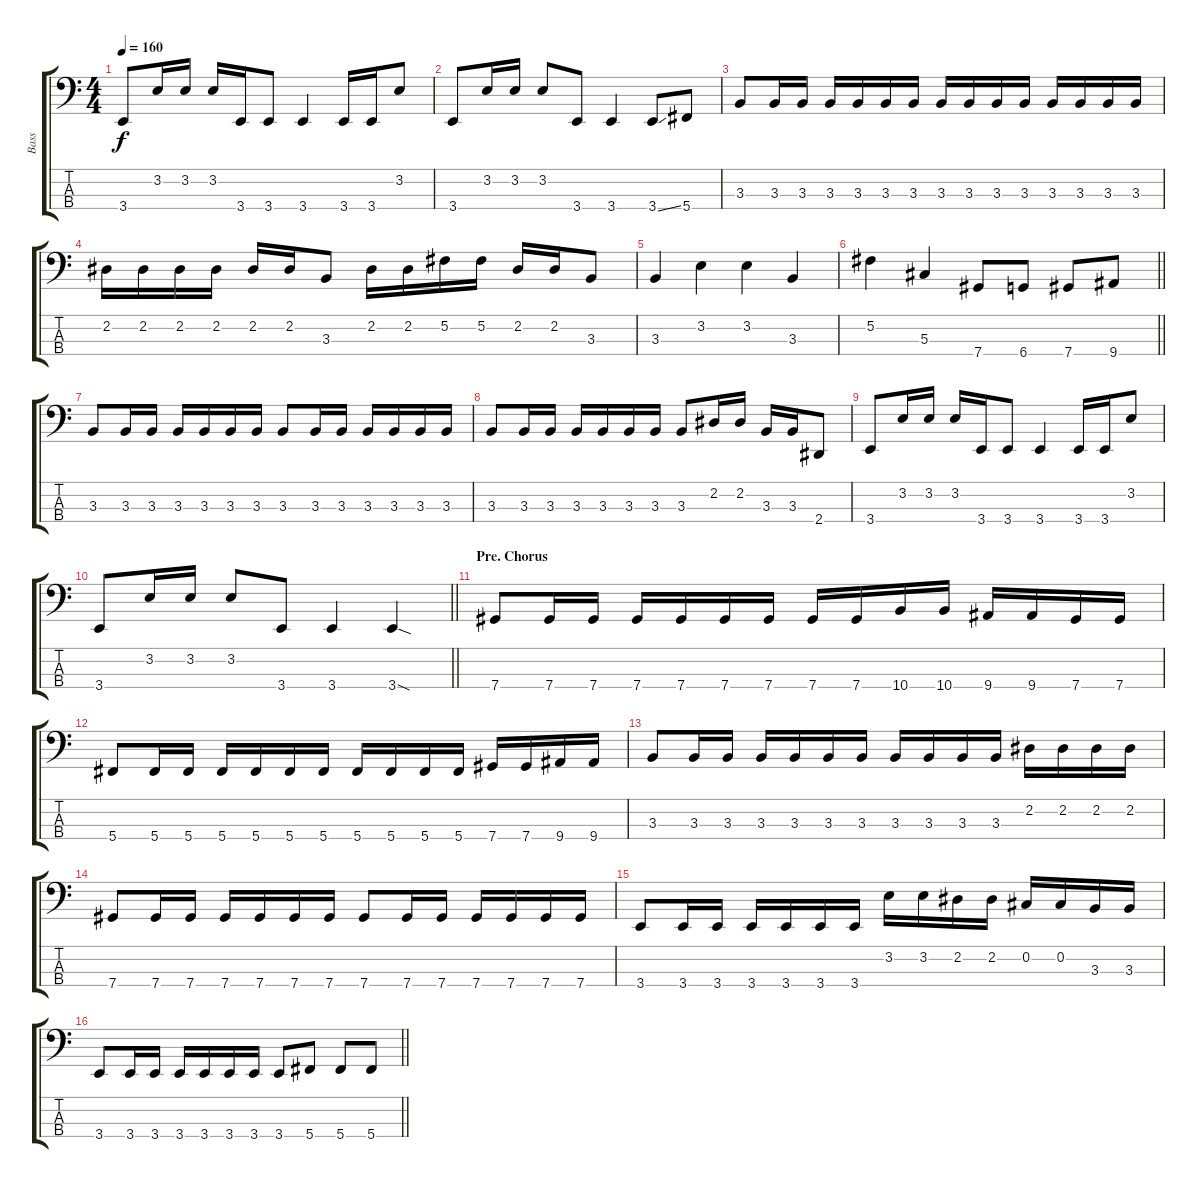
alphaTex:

\track ("Bass" "Bass") {instrument electricbasspick}
\staff {score tabs}
\tuning (Gb2 Db2 Ab1 Db1) {hide}
\ts (4 4)
\tempo 160
\clef f4
\ks c
3.4.8{dy f} 3.2.16 3.2.16 3.2.16 3.4.16 3.4.8 3.4.4 3.4.16 3.4.16 3.2.8 |
3.4.8 3.2.16 3.2.16 3.2.8 3.4.8 3.4.4 3.4{ss}.8 5.4.8 |
3.3.8 3.3.16 3.3.16 3.3.16 3.3.16 3.3.16 3.3.16 3.3.16 3.3.16 3.3.16 3.3.16 3.3.16 3.3.16 3.3.16 3.3.16 |
2.2.16 2.2.16 2.2.16 2.2.16 2.2.16 2.2.16 3.3.8 2.2.16 2.2.16 5.2.16 5.2.16 2.2.16 2.2.16 3.3.8 |
3.3.4 3.2.4 3.2.4 3.3.4 |
\barLineRight lightlight
5.2.4 5.3.4 7.4.8 6.4.8 7.4.8 9.4.8 |
3.3.8 3.3.16 3.3.16 3.3.16 3.3.16 3.3.16 3.3.16 3.3.8 3.3.16 3.3.16 3.3.16 3.3.16 3.3.16 3.3.16 |
3.3.8 3.3.16 3.3.16 3.3.16 3.3.16 3.3.16 3.3.16 3.3.8 2.2.16 2.2.16 3.3.16 3.3.16 2.4.8 |
3.4.8 3.2.16 3.2.16 3.2.16 3.4.16 3.4.8 3.4.4 3.4.16 3.4.16 3.2.8 |
\barLineRight lightlight
3.4.8 3.2.16 3.2.16 3.2.8 3.4.8 3.4.4 3.4{sod}.4 |
\section ("" "Pre. Chorus")
7.4.8 7.4.16 7.4.16 7.4.16 7.4.16 7.4.16 7.4.16 7.4.16 7.4.16 10.4.16 10.4.16 9.4.16 9.4.16 7.4.16 7.4.16 |
5.4.8 5.4.16 5.4.16 5.4.16 5.4.16 5.4.16 5.4.16 5.4.16 5.4.16 5.4.16 5.4.16 7.4.16 7.4.16 9.4.16 9.4.16 |
3.3.8 3.3.16 3.3.16 3.3.16 3.3.16 3.3.16 3.3.16 3.3.16 3.3.16 3.3.16 3.3.16 2.2.16 2.2.16 2.2.16 2.2.16 |
7.4.8 7.4.16 7.4.16 7.4.16 7.4.16 7.4.16 7.4.16 7.4.8 7.4.16 7.4.16 7.4.16 7.4.16 7.4.16 7.4.16 |
3.4.8 3.4.16 3.4.16 3.4.16 3.4.16 3.4.16 3.4.16 3.2.16 3.2.16 2.2.16 2.2.16 0.2.16 0.2.16 3.3.16 3.3.16 |
\barLineRight lightlight
3.4.8 3.4.16 3.4.16 3.4.16 3.4.16 3.4.16 3.4.16 3.4.8 5.4.8 5.4.8 5.4.8
